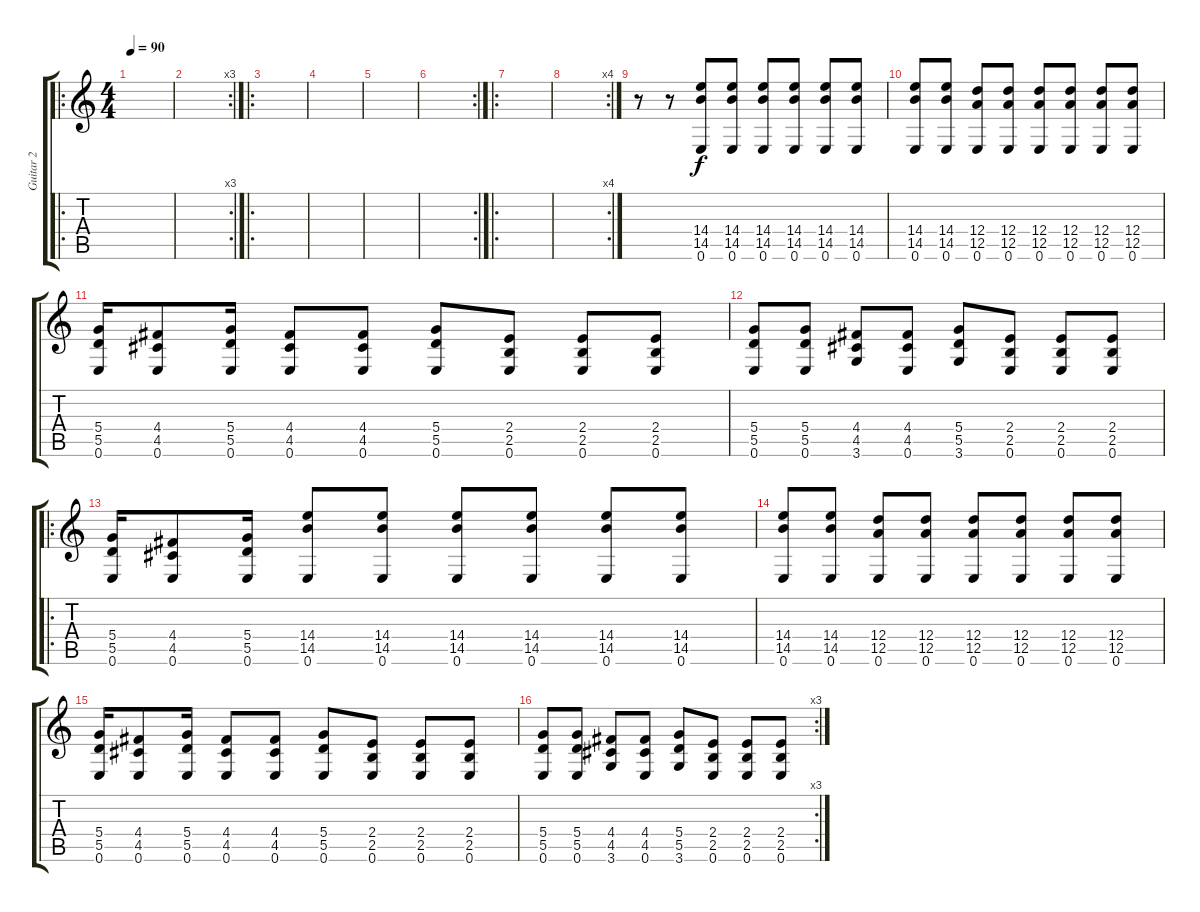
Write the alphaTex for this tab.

\track ("Guitar 2" "Guitar 2") {instrument distortionguitar}
\staff {score tabs}
\tuning (E4 B3 G3 D3 A2 E2) {hide}
\ro
\ts (4 4)
\tempo 90
\clef g2
\ks c
|
\rc 3
|
\ro
|
|
|
\rc 2
|
\ro
|
\rc 4
|
r.8 r.8 (14.4 14.5 0.6).8 (14.4 14.5 0.6).8 (14.4 14.5 0.6).8 (14.4 14.5 0.6).8 (14.4 14.5 0.6).8 (14.4 14.5 0.6).8 |
(14.4 14.5 0.6).8 (14.4 14.5 0.6).8 (12.4 12.5 0.6).8 (12.4 12.5 0.6).8 (12.4 12.5 0.6).8 (12.4 12.5 0.6).8 (12.4 12.5 0.6).8 (12.4 12.5 0.6).8 |
(5.4 5.5 0.6).16 (4.4 4.5 0.6).8 (5.4 5.5 0.6).16 (4.4 4.5 0.6).8 (4.4 4.5 0.6).8 (5.4 5.5 0.6).8 (2.4 2.5 0.6).8 (2.4 2.5 0.6).8 (2.4 2.5 0.6).8 |
(5.4 5.5 0.6).8 (5.4 5.5 0.6).8 (4.4 4.5 3.6).8 (4.4 4.5 0.6).8 (5.4 5.5 3.6).8 (2.4 2.5 0.6).8 (2.4 2.5 0.6).8 (2.4 2.5 0.6).8 |
\ro
(5.4 5.5 0.6).16 (4.4 4.5 0.6).8 (5.4 5.5 0.6).16 (14.4 14.5 0.6).8 (14.4 14.5 0.6).8 (14.4 14.5 0.6).8 (14.4 14.5 0.6).8 (14.4 14.5 0.6).8 (14.4 14.5 0.6).8 |
(14.4 14.5 0.6).8 (14.4 14.5 0.6).8 (12.4 12.5 0.6).8 (12.4 12.5 0.6).8 (12.4 12.5 0.6).8 (12.4 12.5 0.6).8 (12.4 12.5 0.6).8 (12.4 12.5 0.6).8 |
(5.4 5.5 0.6).16 (4.4 4.5 0.6).8 (5.4 5.5 0.6).16 (4.4 4.5 0.6).8 (4.4 4.5 0.6).8 (5.4 5.5 0.6).8 (2.4 2.5 0.6).8 (2.4 2.5 0.6).8 (2.4 2.5 0.6).8 |
\rc 3
(5.4 5.5 0.6).8 (5.4 5.5 0.6).8 (4.4 4.5 3.6).8 (4.4 4.5 0.6).8 (5.4 5.5 3.6).8 (2.4 2.5 0.6).8 (2.4 2.5 0.6).8 (2.4 2.5 0.6).8
